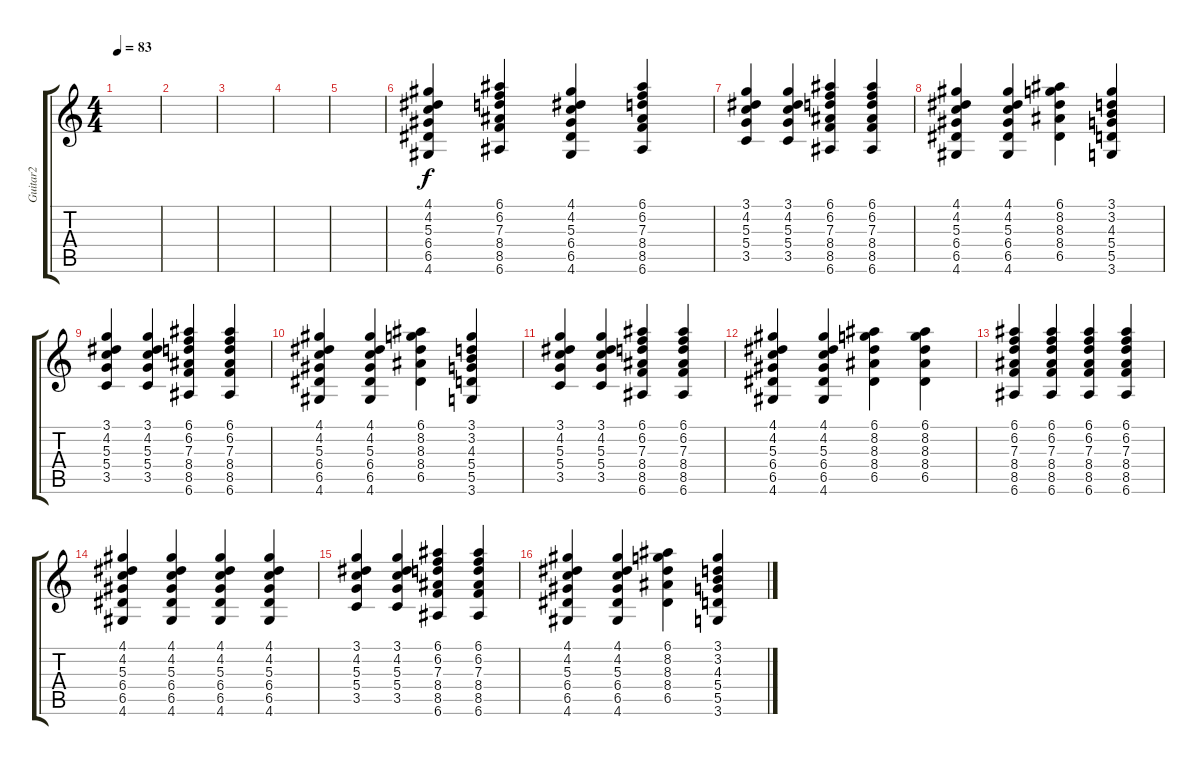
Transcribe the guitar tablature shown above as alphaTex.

\track ("Guitar2" "Guitar2") {instrument overdrivenguitar}
\staff {score tabs}
\tuning (E4 B3 G3 D3 A2 E2) {hide}
\ts (4 4)
\tempo 83
\clef g2
\ks c
|
|
|
|
|
(4.1 4.2 5.3 6.4 6.5 4.6).4 (6.1 6.2 7.3 8.4 8.5 6.6).4 (4.1 4.2 5.3 6.4 6.5 4.6).4 (6.1 6.2 7.3 8.4 8.5 6.6).4 |
(3.1 4.2 5.3 5.4 3.5).4 (3.1 4.2 5.3 5.4 3.5).4 (6.1 6.2 7.3 8.4 8.5 6.6).4 (6.1 6.2 7.3 8.4 8.5 6.6).4 |
(4.1 4.2 5.3 6.4 6.5 4.6).4 (4.1 4.2 5.3 6.4 6.5 4.6).4 (6.1 8.2 8.3 8.4 6.5).4 (3.1 3.2 4.3 5.4 5.5 3.6).4 |
(3.1 4.2 5.3 5.4 3.5).4 (3.1 4.2 5.3 5.4 3.5).4 (6.1 6.2 7.3 8.4 8.5 6.6).4 (6.1 6.2 7.3 8.4 8.5 6.6).4 |
(4.1 4.2 5.3 6.4 6.5 4.6).4 (4.1 4.2 5.3 6.4 6.5 4.6).4 (6.1 8.2 8.3 8.4 6.5).4 (3.1 3.2 4.3 5.4 5.5 3.6).4 |
(3.1 4.2 5.3 5.4 3.5).4 (3.1 4.2 5.3 5.4 3.5).4 (6.1 6.2 7.3 8.4 8.5 6.6).4 (6.1 6.2 7.3 8.4 8.5 6.6).4 |
(4.1 4.2 5.3 6.4 6.5 4.6).4 (4.1 4.2 5.3 6.4 6.5 4.6).4 (6.1 8.2 8.3 8.4 6.5).4 (6.1 8.2 8.3 8.4 6.5).4 |
(6.1 6.2 7.3 8.4 8.5 6.6).4 (6.1 6.2 7.3 8.4 8.5 6.6).4 (6.1 6.2 7.3 8.4 8.5 6.6).4 (6.1 6.2 7.3 8.4 8.5 6.6).4 |
(4.1 4.2 5.3 6.4 6.5 4.6).4 (4.1 4.2 5.3 6.4 6.5 4.6).4 (4.1 4.2 5.3 6.4 6.5 4.6).4 (4.1 4.2 5.3 6.4 6.5 4.6).4 |
(3.1 4.2 5.3 5.4 3.5).4 (3.1 4.2 5.3 5.4 3.5).4 (6.1 6.2 7.3 8.4 8.5 6.6).4 (6.1 6.2 7.3 8.4 8.5 6.6).4 |
(4.1 4.2 5.3 6.4 6.5 4.6).4 (4.1 4.2 5.3 6.4 6.5 4.6).4 (6.1 8.2 8.3 8.4 6.5).4 (3.1 3.2 4.3 5.4 5.5 3.6).4
